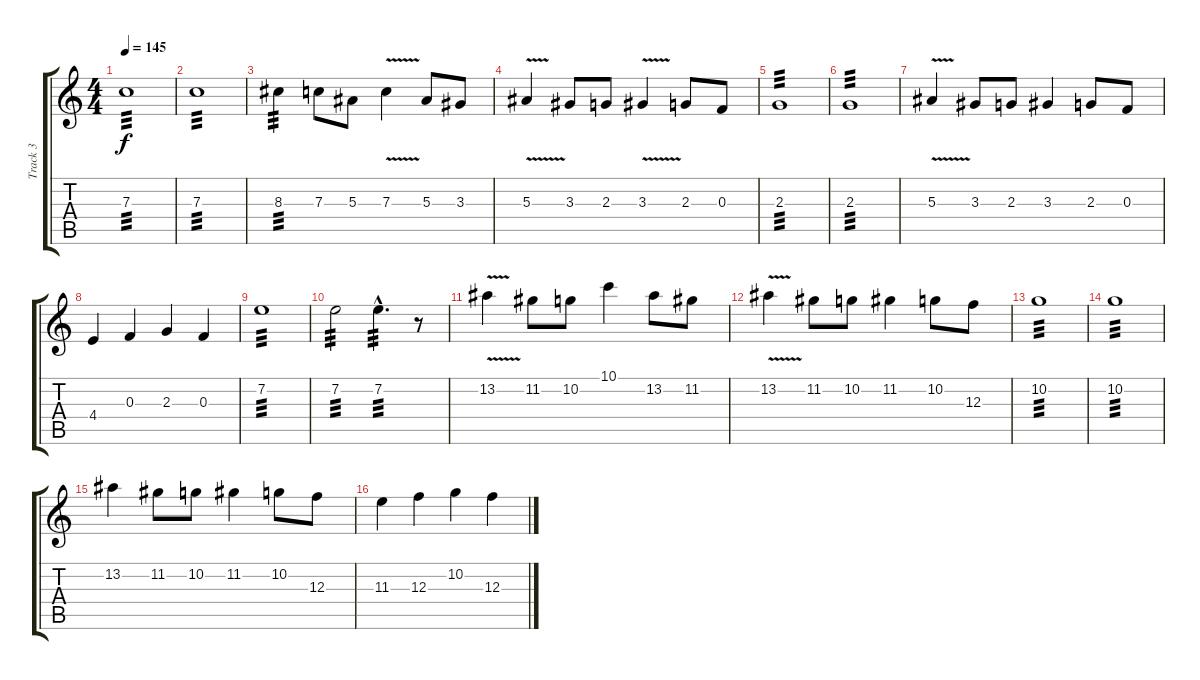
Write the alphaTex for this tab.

\track ("Track 3" "Track 3") {instrument acousticguitarsteel}
\staff {score tabs}
\tuning (D4 A3 F3 C3 G2 C2) {hide}
\ts (4 4)
\tempo 145
\clef g2
\ks c
7.3.1{tp 3 dy f instrument acousticguitarsteel} |
7.3.1{tp 3} |
8.3.4{tp 3} 7.3.8 5.3.8 7.3{v}.4 5.3.8 3.3.8 |
5.3{v}.4 3.3.8 2.3.8 3.3{v}.4 2.3.8 0.3.8 |
2.3.1{tp 3} |
2.3.1{tp 3} |
5.3{v}.4 3.3.8 2.3.8 3.3.4 2.3.8 0.3.8 |
4.4.4 0.3.4 2.3.4 0.3.4 |
7.2.1{tp 3} |
7.2.2{tp 3} 7.2{hac}.4{d tp 3} r.8 |
13.2{v}.4 11.2.8 10.2.8 10.1.4 13.2.8 11.2.8 |
13.2{v}.4 11.2.8 10.2.8 11.2.4 10.2.8 12.3.8 |
10.2.1{tp 3} |
10.2.1{tp 3} |
13.2.4 11.2.8 10.2.8 11.2.4 10.2.8 12.3.8 |
11.3.4 12.3.4 10.2.4 12.3.4
